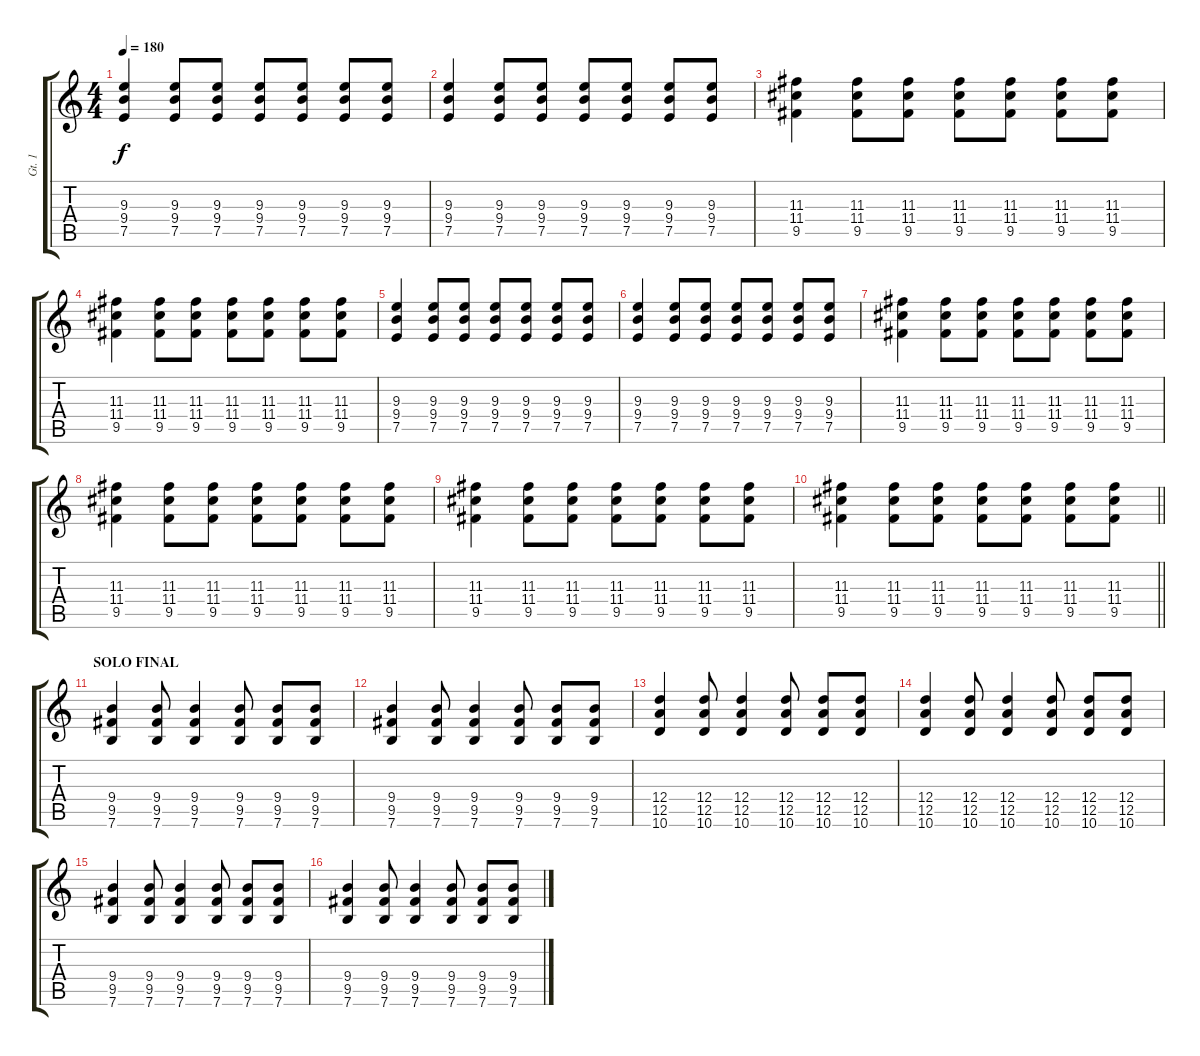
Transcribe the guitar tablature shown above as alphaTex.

\track ("Gt. 1" "Gt. 1") {instrument overdrivenguitar}
\staff {score tabs}
\tuning (E4 B3 G3 D3 A2 E2) {hide}
\ts (4 4)
\tempo 180
\clef g2
\ks c
(9.3 9.4 7.5).4{dy f} (9.3 9.4 7.5).8 (9.3 9.4 7.5).8 (9.3 9.4 7.5).8 (9.3 9.4 7.5).8 (9.3 9.4 7.5).8 (9.3 9.4 7.5).8 |
(9.3 9.4 7.5).4 (9.3 9.4 7.5).8 (9.3 9.4 7.5).8 (9.3 9.4 7.5).8 (9.3 9.4 7.5).8 (9.3 9.4 7.5).8 (9.3 9.4 7.5).8 |
(11.3 11.4 9.5).4 (11.3 11.4 9.5).8 (11.3 11.4 9.5).8 (11.3 11.4 9.5).8 (11.3 11.4 9.5).8 (11.3 11.4 9.5).8 (11.3 11.4 9.5).8 |
(11.3 11.4 9.5).4 (11.3 11.4 9.5).8 (11.3 11.4 9.5).8 (11.3 11.4 9.5).8 (11.3 11.4 9.5).8 (11.3 11.4 9.5).8 (11.3 11.4 9.5).8 |
(9.3 9.4 7.5).4 (9.3 9.4 7.5).8 (9.3 9.4 7.5).8 (9.3 9.4 7.5).8 (9.3 9.4 7.5).8 (9.3 9.4 7.5).8 (9.3 9.4 7.5).8 |
(9.3 9.4 7.5).4 (9.3 9.4 7.5).8 (9.3 9.4 7.5).8 (9.3 9.4 7.5).8 (9.3 9.4 7.5).8 (9.3 9.4 7.5).8 (9.3 9.4 7.5).8 |
(11.3 11.4 9.5).4 (11.3 11.4 9.5).8 (11.3 11.4 9.5).8 (11.3 11.4 9.5).8 (11.3 11.4 9.5).8 (11.3 11.4 9.5).8 (11.3 11.4 9.5).8 |
(11.3 11.4 9.5).4 (11.3 11.4 9.5).8 (11.3 11.4 9.5).8 (11.3 11.4 9.5).8 (11.3 11.4 9.5).8 (11.3 11.4 9.5).8 (11.3 11.4 9.5).8 |
(11.3 11.4 9.5).4 (11.3 11.4 9.5).8 (11.3 11.4 9.5).8 (11.3 11.4 9.5).8 (11.3 11.4 9.5).8 (11.3 11.4 9.5).8 (11.3 11.4 9.5).8 |
\barLineRight lightlight
(11.3 11.4 9.5).4 (11.3 11.4 9.5).8 (11.3 11.4 9.5).8 (11.3 11.4 9.5).8 (11.3 11.4 9.5).8 (11.3 11.4 9.5).8 (11.3 11.4 9.5).8 |
\section ("" "SOLO FINAL")
(9.4 9.5 7.6).4 (9.4 9.5 7.6).8 (9.4 9.5 7.6).4 (9.4 9.5 7.6).8 (9.4 9.5 7.6).8 (9.4 9.5 7.6).8 |
(9.4 9.5 7.6).4 (9.4 9.5 7.6).8 (9.4 9.5 7.6).4 (9.4 9.5 7.6).8 (9.4 9.5 7.6).8 (9.4 9.5 7.6).8 |
(12.4 12.5 10.6).4 (12.4 12.5 10.6).8 (12.4 12.5 10.6).4 (12.4 12.5 10.6).8 (12.4 12.5 10.6).8 (12.4 12.5 10.6).8 |
(12.4 12.5 10.6).4 (12.4 12.5 10.6).8 (12.4 12.5 10.6).4 (12.4 12.5 10.6).8 (12.4 12.5 10.6).8 (12.4 12.5 10.6).8 |
(9.4 9.5 7.6).4 (9.4 9.5 7.6).8 (9.4 9.5 7.6).4 (9.4 9.5 7.6).8 (9.4 9.5 7.6).8 (9.4 9.5 7.6).8 |
(9.4 9.5 7.6).4 (9.4 9.5 7.6).8 (9.4 9.5 7.6).4 (9.4 9.5 7.6).8 (9.4 9.5 7.6).8 (9.4 9.5 7.6).8
